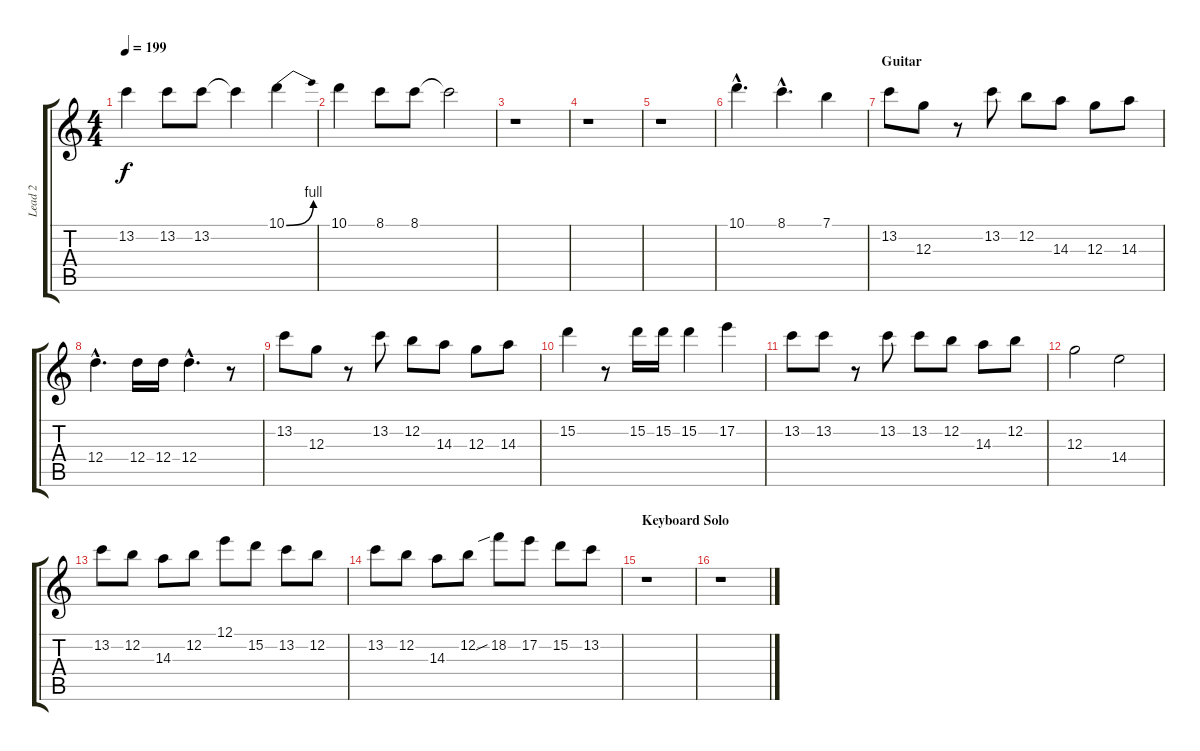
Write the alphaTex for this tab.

\track ("Lead 2" "Lead 2") {instrument distortionguitar}
\staff {score tabs}
\tuning (E4 B3 G3 D3 A2 E2) {hide}
\ts (4 4)
\tempo 199
\clef g2
\ks c
13.2.4{dy f} 13.2.8 13.2.8 13.2{t}.4 10.1{be (bend 0 0 60 4)}.4 |
10.1.4 8.1.8 8.1.8 8.1{t}.2 |
r.1 |
r.1 |
r.1 |
10.1{hac}.4{d} 8.1{hac}.4{d} 7.1.4 |
\section ("" "Guitar")
13.2.8 12.3.8 r.8 13.2.8 12.2.8 14.3.8 12.3.8 14.3.8 |
12.4{hac}.4{d} 12.4.16 12.4.16 12.4{hac}.4{d} r.8 |
13.2.8 12.3.8 r.8 13.2.8 12.2.8 14.3.8 12.3.8 14.3.8 |
15.2.4 r.8 15.2.16 15.2.16 15.2.4 17.2.4 |
13.2.8 13.2.8 r.8 13.2.8 13.2.8 12.2.8 14.3.8 12.2.8 |
12.3.2 14.4.2 |
13.2.8 12.2.8 14.3.8 12.2.8 12.1.8 15.2.8 13.2.8 12.2.8 |
13.2.8 12.2.8 14.3.8 12.2.8 18.2{sib}.8 17.2.8 15.2.8 13.2.8 |
\section ("" "Keyboard Solo")
r.1 |
r.1
